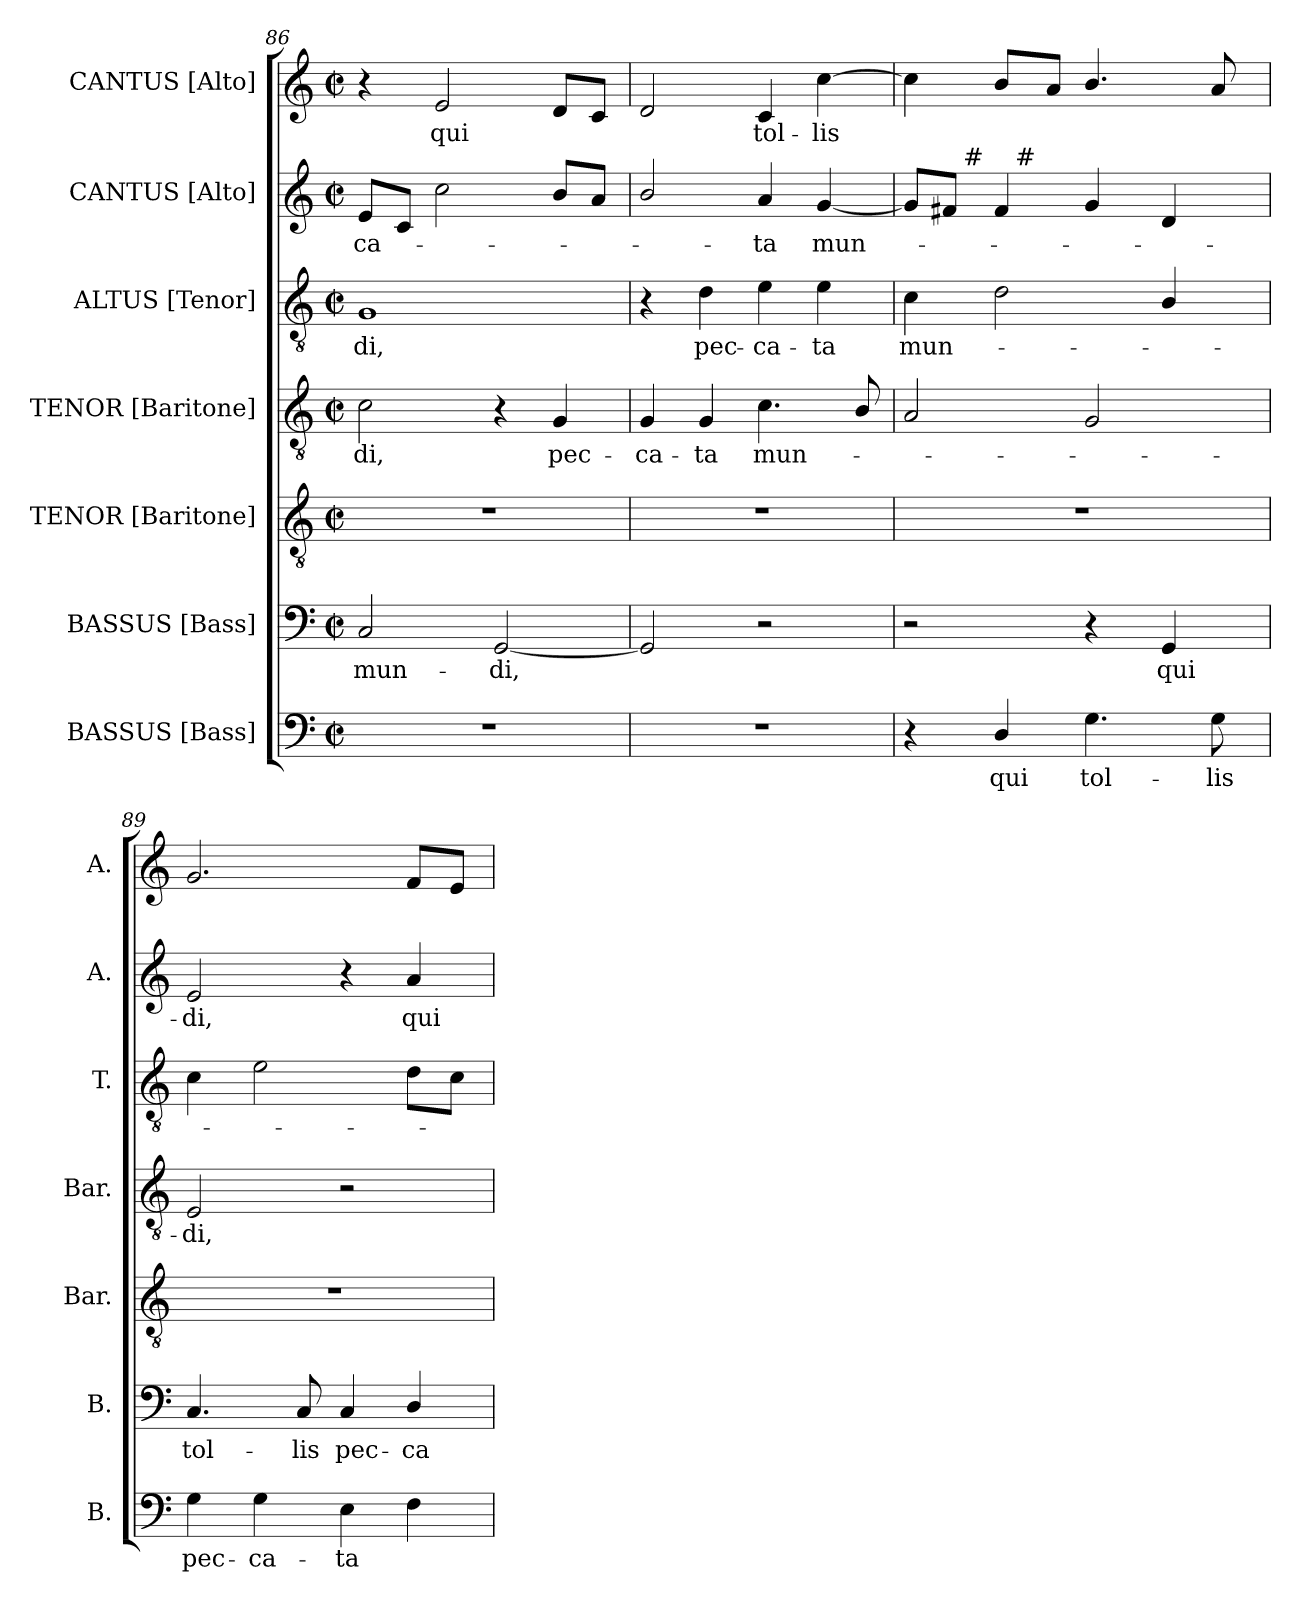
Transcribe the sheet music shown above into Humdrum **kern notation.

**kern	**text	**kern	**text	**kern	**kern	**text	**kern	**text	**kern	**text	**kern	**text
*part7	*part7	*part6	*part6	*part5	*part4	*part4	*part3	*part3	*part2	*part2	*part1	*part1
*staff7	*staff7	*staff6	*staff6	*staff5	*staff4	*staff4	*staff3	*staff3	*staff2	*staff2	*staff1	*staff1
*I"BASSUS [Bass]	*	*I"BASSUS [Bass]	*	*I"TENOR [Baritone]	*I"TENOR [Baritone]	*	*I"ALTUS [Tenor]	*	*I"CANTUS [Alto]	*	*I"CANTUS [Alto]	*
*I'B.	*	*I'B.	*	*I'Bar.	*I'Bar.	*	*I'T.	*	*I'A.	*	*I'A.	*
!!LO:PB:g=z
*clefF4	*	*clefF4	*	*clefGv2	*clefGv2	*	*clefGv2	*	*clefG2	*	*clefG2	*
*	*	*	*	*ITrd7c12	*ITrd7c12	*	*ITrd7c12	*	*	*	*	*
*k[]	*	*k[]	*	*k[]	*k[]	*	*k[]	*	*k[]	*	*k[]	*
*C:	*	*C:	*	*C:	*C:	*	*C:	*	*C:	*	*C:	*
*M2/2	*	*M2/2	*	*M2/2	*M2/2	*	*M2/2	*	*M2/2	*	*M2/2	*
*met(c|)	*	*met(c|)	*	*met(c|)	*met(c|)	*	*met(c|)	*	*met(c|)	*	*met(c|)	*
=86	=86	=86	=86	=86	=86	=86	=86	=86	=86	=86	=86	=86
!	!	!	!LO:LY:b:color=#000000	!	!	!	!	!	!	!	!	!
!	!	!	!	!	!	!LO:LY:b:color=#000000	!	!	!	!	!	!
!	!	!	!	!	!	!	!	!LO:LY:b:color=#000000	!	!	!	!
!	!	!	!	!	!	!	!	!	!	!LO:LY:b:color=#000000	!	!
1r	.	2Ci/	mun-	1r	2Ci\	-di,	1GGi	-di,	8ei/L	-ca-	4r	.
.	.	.	.	.	.	.	.	.	8ci/J	.	.	.
!	!	!	!	!	!	!	!	!	!	!	!	!LO:LY:b:color=#000000
.	.	.	.	.	.	.	.	.	2cci\	.	2ei/	qui
!	!	!	!LO:LY:b:color=#000000	!	!	!	!	!	!	!	!	!
.	.	[<2GGi/	-di,	.	4r	.	.	.	.	.	.	.
!	!	!	!	!	!	!LO:LY:b:color=#000000	!	!	!	!	!	!
.	.	.	.	.	4GGi/	pec-	.	.	8bi/L	.	8di/L	.
.	.	.	.	.	.	.	.	.	8ai/J	.	8ci/J	.
=87	=87	=87	=87	=87	=87	=87	=87	=87	=87	=87	=87	=87
!	!	!	!	!	!	!LO:LY:b:color=#000000	!	!	!	!	!	!
1r	.	2GGi/]	.	1r	4GGi/	-ca-	4r	.	2bi/	.	2di/	.
!	!	!	!	!	!	!LO:LY:b:color=#000000	!	!	!	!	!	!
!	!	!	!	!	!	!	!	!LO:LY:b:color=#000000	!	!	!	!
.	.	.	.	.	4GGi/	-ta	4Di\	pec-	.	.	.	.
!	!	!	!	!	!	!LO:LY:b:color=#000000	!	!	!	!	!	!
!	!	!	!	!	!	!	!	!LO:LY:b:color=#000000	!	!	!	!
!	!	!	!	!	!	!	!	!	!	!LO:LY:b:color=#000000	!	!
!	!	!	!	!	!	!	!	!	!	!	!	!LO:LY:b:color=#000000
.	.	2r	.	.	4.Ci\	mun-	4Ei\	-ca-	4ai/	-ta	4ci/	tol-
!	!	!	!	!	!	!	!	!LO:LY:b:color=#000000	!	!	!	!
!	!	!	!	!	!	!	!	!	!	!LO:LY:b:color=#000000	!	!
!	!	!	!	!	!	!	!	!	!	!	!	!LO:LY:b:color=#000000
.	.	.	.	.	.	.	4Ei\	-ta	[<4gi/	mun-	[>4cci\	-lis
.	.	.	.	.	8BBi/	.	.	.	.	.	.	.
=88	=88	=88	=88	=88	=88	=88	=88	=88	=88	=88	=88	=88
!	!	!	!	!	!	!	!	!LO:LY:b:color=#000000	!	!	!	!
*	*	*	*	*	*	*	*	*	*^	*	*	*
*	*	*	*	*	*	*	*	*	*	*^	*	*	*
4r	.	2r	.	1r	2AAi/	.	4Ci\	mun-	8gi/L]	8ryy	4ryy	.	4cci\]	.
.	.	.	.	.	.	.	.	.	8f#i/J	32ryy	.	.	.	.
.	.	.	.	.	.	.	.	.	.	256ryy	.	.	.	.
!	!	!	!	!	!	!	!	!	!	!LO:TX:a:t=#	!	!	!	!
.	.	.	.	.	.	.	.	.	.	2ryy	.	.	.	.
!	!LO:LY:b:color=#000000	!	!	!	!	!	!	!	!	!	!	!	!	!
4Di/	qui	.	.	.	.	.	2Di\	.	4f#i/	.	32ryy	.	8bi/L	.
.	.	.	.	.	.	.	.	.	.	.	256ryy	.	.	.
!	!	!	!	!	!	!	!	!	!	!	!LO:TX:a:t=#	!	!	!
.	.	.	.	.	.	.	.	.	.	.	2ryy	.	.	.
.	.	.	.	.	.	.	.	.	.	.	.	.	8ai/J	.
!	!LO:LY:b:color=#000000	!	!	!	!	!	!	!	!	!	!	!	!	!
4.Gi\	tol-	4r	.	.	2GGi/	.	.	.	4gi/	.	.	.	4.bi/	.
.	.	.	.	.	.	.	.	.	.	4ryy	.	.	.	.
!	!	!	!LO:LY:b:color=#000000	!	!	!	!	!	!	!	!	!	!	!
.	.	4GGi/	qui	.	.	.	4BBi/	.	4di/	.	.	.	.	.
.	.	.	.	.	.	.	.	.	.	.	8ryy	.	.	.
!	!LO:LY:b:color=#000000	!	!	!	!	!	!	!	!	!	!	!	!	!
8Gi\	-lis	.	.	.	.	.	.	.	.	.	.	.	8ai/	.
.	.	.	.	.	.	.	.	.	.	16ryy	16ryy	.	.	.
.	.	.	.	.	.	.	.	.	.	64..ryy	64..ryy	.	.	.
*	*	*	*	*	*	*	*	*	*v	*v	*v	*	*	*
=89	=89	=89	=89	=89	=89	=89	=89	=89	=89	=89	=89	=89
*	*	*	*	*	*	*	*	*	*^	*	*	*
*	*	*	*	*	*	*	*	*	*	*^	*	*	*
!	!LO:LY:b:color=#000000	!	!	!	!	!	!	!	!	!	!	!	!	!
*	*	*	*	*	*	*	*	*	*v	*v	*v	*	*	*
*	*	*	*	*	*	*	*	*	*^	*	*	*
*	*	*	*	*	*	*	*	*	*	*^	*	*	*
!	!	!	!LO:LY:b:color=#000000	!	!	!	!	!	!	!	!	!	!	!
*	*	*	*	*	*	*	*	*	*v	*v	*v	*	*	*
*	*	*	*	*	*	*	*	*	*^	*	*	*
*	*	*	*	*	*	*	*	*	*	*^	*	*	*
!	!	!	!	!	!	!LO:LY:b:color=#000000	!	!	!	!	!	!	!	!
*	*	*	*	*	*	*	*	*	*v	*v	*v	*	*	*
*	*	*	*	*	*	*	*	*	*^	*	*	*
*	*	*	*	*	*	*	*	*	*	*^	*	*	*
!	!	!	!	!	!	!	!	!	!	!	!	!LO:LY:b:color=#000000	!	!
*	*	*	*	*	*	*	*	*	*v	*v	*v	*	*	*
4Gi\	pec-	4.Ci/	tol-	1r	2EEi/	-di,	4Ci\	.	2ei/	-di,	2.gi/	.
!	!LO:LY:b:color=#000000	!	!	!	!	!	!	!	!	!	!	!
4Gi\	-ca-	.	.	.	.	.	2Ei\	.	.	.	.	.
!	!	!	!LO:LY:b:color=#000000	!	!	!	!	!	!	!	!	!
.	.	8Ci/	-lis	.	.	.	.	.	.	.	.	.
!	!LO:LY:b:color=#000000	!	!	!	!	!	!	!	!	!	!	!
!	!	!	!LO:LY:b:color=#000000	!	!	!	!	!	!	!	!	!
4Ei\	-ta	4Ci/	pec-	.	2r	.	.	.	4r	.	.	.
!	!	!	!LO:LY:b:color=#000000	!	!	!	!	!	!	!	!	!
!	!	!	!	!	!	!	!	!	!	!LO:LY:b:color=#000000	!	!
4Fi\	.	4Di/	-ca-	.	.	.	8Di\L	.	4ai/	qui	8fi/L	.
.	.	.	.	.	.	.	8Ci\J	.	.	.	8ei/J	.
=	=	=	=	=	=	=	=	=	=	=	=	=
*-	*-	*-	*-	*-	*-	*-	*-	*-	*-	*-	*-	*-
